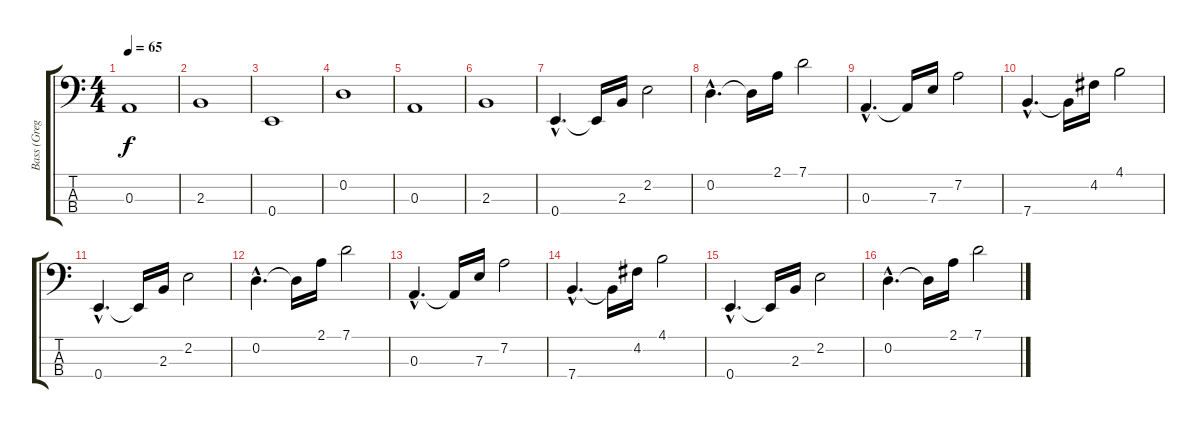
\track ("Bass (Greg Lake)" "Bass (Greg") {instrument electricbassfinger}
\staff {score tabs}
\tuning (G2 D2 A1 E1) {hide}
\ts (4 4)
\tempo 65
\clef f4
\ks c
0.3.1{dy f} |
2.3.1 |
0.4.1 |
0.2.1 |
0.3.1 |
2.3.1 |
0.4{hac}.4{d} 0.4{t}.16 2.3.16 2.2.2 |
0.2{hac}.4{d} 0.2{t}.16 2.1.16 7.1.2 |
0.3{hac}.4{d} 0.3{t}.16 7.3.16 7.2.2 |
7.4{hac}.4{d} 7.4{t}.16 4.2.16 4.1.2 |
0.4{hac}.4{d} 0.4{t}.16 2.3.16 2.2.2 |
0.2{hac}.4{d} 0.2{t}.16 2.1.16 7.1.2 |
0.3{hac}.4{d} 0.3{t}.16 7.3.16 7.2.2 |
7.4{hac}.4{d} 7.4{t}.16 4.2.16 4.1.2 |
0.4{hac}.4{d} 0.4{t}.16 2.3.16 2.2.2 |
0.2{hac}.4{d} 0.2{t}.16 2.1.16 7.1.2
